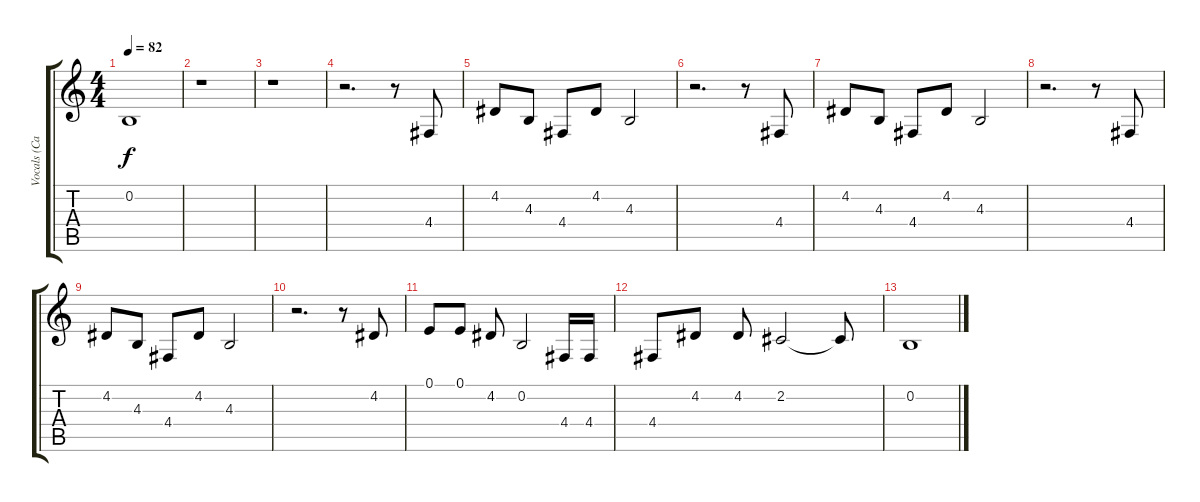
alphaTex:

\track ("Vocals (Carrie)" "Vocals (Ca") {instrument brightacousticpiano}
\staff {score tabs}
\tuning (E4 B3 G3 D3 A2 E2) {hide}
\ts (4 4)
\tempo 82
\clef g2
\ks c
0.2.1{dy f} |
r.1 |
r.1 |
r.2{d} r.8 4.4.8 |
4.2.8 4.3.8 4.4.8 4.2.8 4.3.2 |
r.2{d} r.8 4.4.8 |
4.2.8 4.3.8 4.4.8 4.2.8 4.3.2 |
r.2{d} r.8 4.4.8 |
4.2.8 4.3.8 4.4.8 4.2.8 4.3.2 |
r.2{d} r.8 4.2.8 |
0.1.8 0.1.8 4.2.8 0.2.2 4.4.16 4.4.16 |
4.4.8 4.2.8 4.2.8 2.2.2 2.2{t}.8 |
0.2.1
